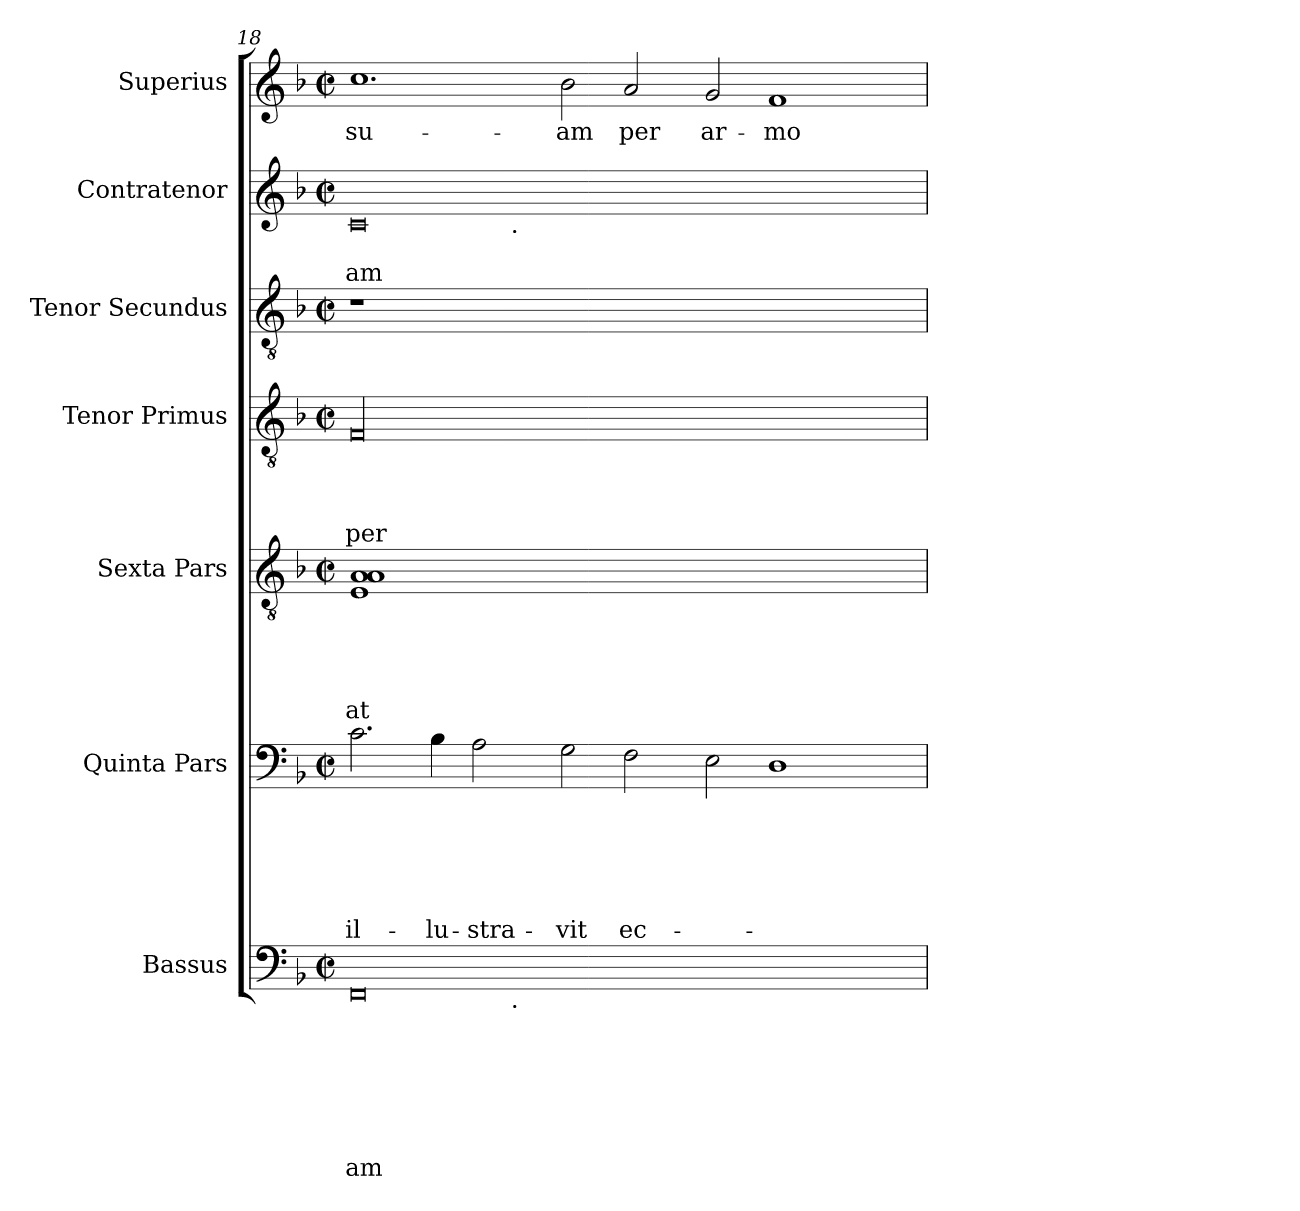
**kern	**text	**text	**text	**text	**text	**text	**text	**kern	**text	**text	**text	**text	**text	**text	**kern	**text	**text	**text	**text	**text	**kern	**text	**text	**text	**text	**kern	**kern	**text	**text	**kern	**text
*part7	*part7	*part7	*part7	*part7	*part7	*part7	*part7	*part6	*part6	*part6	*part6	*part6	*part6	*part6	*part5	*part5	*part5	*part5	*part5	*part5	*part4	*part4	*part4	*part4	*part4	*part3	*part2	*part2	*part2	*part1	*part1
*staff7	*staff7	*staff7	*staff7	*staff7	*staff7	*staff7	*staff7	*staff6	*staff6	*staff6	*staff6	*staff6	*staff6	*staff6	*staff5	*staff5	*staff5	*staff5	*staff5	*staff5	*staff4	*staff4	*staff4	*staff4	*staff4	*staff3	*staff2	*staff2	*staff2	*staff1	*staff1
*I"Bassus	*	*	*	*	*	*	*	*I"Quinta Pars	*	*	*	*	*	*	*I"Sexta Pars	*	*	*	*	*	*I"Tenor Primus	*	*	*	*	*I"Tenor Secundus	*I"Contratenor	*	*	*I"Superius	*
*clefF4	*	*	*	*	*	*	*	*clefF4	*	*	*	*	*	*	*clefGv2	*	*	*	*	*	*clefGv2	*	*	*	*	*clefGv2	*clefG2	*	*	*clefG2	*
*k[b-]	*	*	*	*	*	*	*	*k[b-]	*	*	*	*	*	*	*k[b-]	*	*	*	*	*	*k[b-]	*	*	*	*	*k[b-]	*k[b-]	*	*	*k[b-]	*
*F:	*	*	*	*	*	*	*	*F:	*	*	*	*	*	*	*F:	*	*	*	*	*	*F:	*	*	*	*	*F:	*F:	*	*	*F:	*
*M2/2	*	*	*	*	*	*	*	*M2/2	*	*	*	*	*	*	*M2/2	*	*	*	*	*	*M2/2	*	*	*	*	*M2/2	*M2/2	*	*	*M2/2	*
*met(c|)	*	*	*	*	*	*	*	*met(c|)	*	*	*	*	*	*	*met(c|)	*	*	*	*	*	*met(c|)	*	*	*	*	*met(c|)	*met(c|)	*	*	*met(c|)	*
=18	=18	=18	=18	=18	=18	=18	=18	=18	=18	=18	=18	=18	=18	=18	=18	=18	=18	=18	=18	=18	=18	=18	=18	=18	=18	=18	=18	=18	=18	=18	=18
!	!	!	!	!	!	!	!LO:LY:b	!	!	!	!	!	!	!LO:LY:b	!	!	!	!	!	!LO:LY:b:rj	!	!	!	!	!LO:LY:b	!	!	!	!LO:LY:b	!	!LO:LY:b
*^	*	*	*	*	*	*	*	*	*	*	*	*	*	*	*	*	*	*	*	*	*	*	*	*	*	*	*^	*	*	*	*
0FF	1ryy	.	.	.	.	.	.	-am	2.c\	.	.	.	.	.	il-	1E 1A 1A	.	.	.	.	-at	00F	.	.	.	per-	1r	0c	1ryy	.	-am	1.cc	su-
!	!	!	!	!	!	!	!	!	!	!	!	!	!	!	!LO:LY:b	!	!	!	!	!	!	!	!	!	!	!	!	!	!	!	!	!	!
.	.	.	.	.	.	.	.	.	4B-\	.	.	.	.	.	-lu-	.	.	.	.	.	.	.	.	.	.	.	.	.	.	.	.	.	.
!	!	!	!	!	!	!	!	!	!	!	!	!	!	!	!LO:LY:b	!	!	!	!	!	!	!	!	!	!	!	!	!	!	!	!	!	!
.	8ryy	.	.	.	.	.	.	.	2A\	.	.	.	.	.	-stra-	0.ryy	.	.	.	.	.	.	.	.	.	.	0.ryy	.	8ryy	.	.	.	.
.	32ryy	.	.	.	.	.	.	.	.	.	.	.	.	.	.	.	.	.	.	.	.	.	.	.	.	.	.	.	32ryy	.	.	.	.
!	!	!	!	!	!	!	!	!	!	!	!	!	!	!	!	!	!	!	!	!	!	!	!	!	!	!	!	!	!LO:TX:b:t=.	!	!	!	!
!	!LO:TX:b:t=.	!	!	!	!	!	!	!	!	!	!	!	!	!	!	!	!	!	!	!	!	!	!	!	!	!	!	!	!	!	!	!	!
.	1ryy	.	.	.	.	.	.	.	.	.	.	.	.	.	.	.	.	.	.	.	.	.	.	.	.	.	.	.	1ryy	.	.	.	.
!	!	!	!	!	!	!	!	!	!	!	!	!	!	!	!LO:LY:b:rj	!	!	!	!	!	!	!	!	!	!	!	!	!	!	!	!	!	!LO:LY:b
.	.	.	.	.	.	.	.	.	2G\	.	.	.	.	.	-vit	.	.	.	.	.	.	.	.	.	.	.	.	.	.	.	.	2b-\	-am
!	!	!	!	!	!	!	!	!	!	!	!	!	!	!	!LO:LY:b	!	!	!	!	!	!	!	!	!	!	!	!	!	!	!	!	!	!LO:LY:b
0ryy	.	.	.	.	.	.	.	.	2F\	.	.	.	.	.	ec-	.	.	.	.	.	.	.	.	.	.	.	.	0ryy	.	.	.	2a/	per
.	1ryy	.	.	.	.	.	.	.	.	.	.	.	.	.	.	.	.	.	.	.	.	.	.	.	.	.	.	.	1ryy	.	.	.	.
!	!	!	!	!	!	!	!	!	!	!	!	!	!	!	!	!	!	!	!	!	!	!	!	!	!	!	!	!	!	!	!	!	!LO:LY:b
.	.	.	.	.	.	.	.	.	2E\	.	.	.	.	.	.	.	.	.	.	.	.	.	.	.	.	.	.	.	.	.	.	2g/	ar-
!	!	!	!	!	!	!	!	!	!	!	!	!	!	!	!	!	!	!	!	!	!	!	!	!	!	!	!	!	!	!	!	!	!LO:LY:b:rj
.	.	.	.	.	.	.	.	.	1D	.	.	.	.	.	.	.	.	.	.	.	.	.	.	.	.	.	.	.	.	.	.	1f	-mo-
.	2ryy	.	.	.	.	.	.	.	.	.	.	.	.	.	.	.	.	.	.	.	.	.	.	.	.	.	.	.	2ryy	.	.	.	.
.	4ryy	.	.	.	.	.	.	.	.	.	.	.	.	.	.	.	.	.	.	.	.	.	.	.	.	.	.	.	4ryy	.	.	.	.
.	16.ryy	.	.	.	.	.	.	.	.	.	.	.	.	.	.	.	.	.	.	.	.	.	.	.	.	.	.	.	16.ryy	.	.	.	.
*v	*v	*	*	*	*	*	*	*	*	*	*	*	*	*	*	*	*	*	*	*	*	*	*	*	*	*	*	*v	*v	*	*	*	*
=	=	=	=	=	=	=	=	=	=	=	=	=	=	=	=	=	=	=	=	=	=	=	=	=	=	=	=	=	=	=	=
*-	*-	*-	*-	*-	*-	*-	*-	*-	*-	*-	*-	*-	*-	*-	*-	*-	*-	*-	*-	*-	*-	*-	*-	*-	*-	*-	*-	*-	*-	*-	*-
